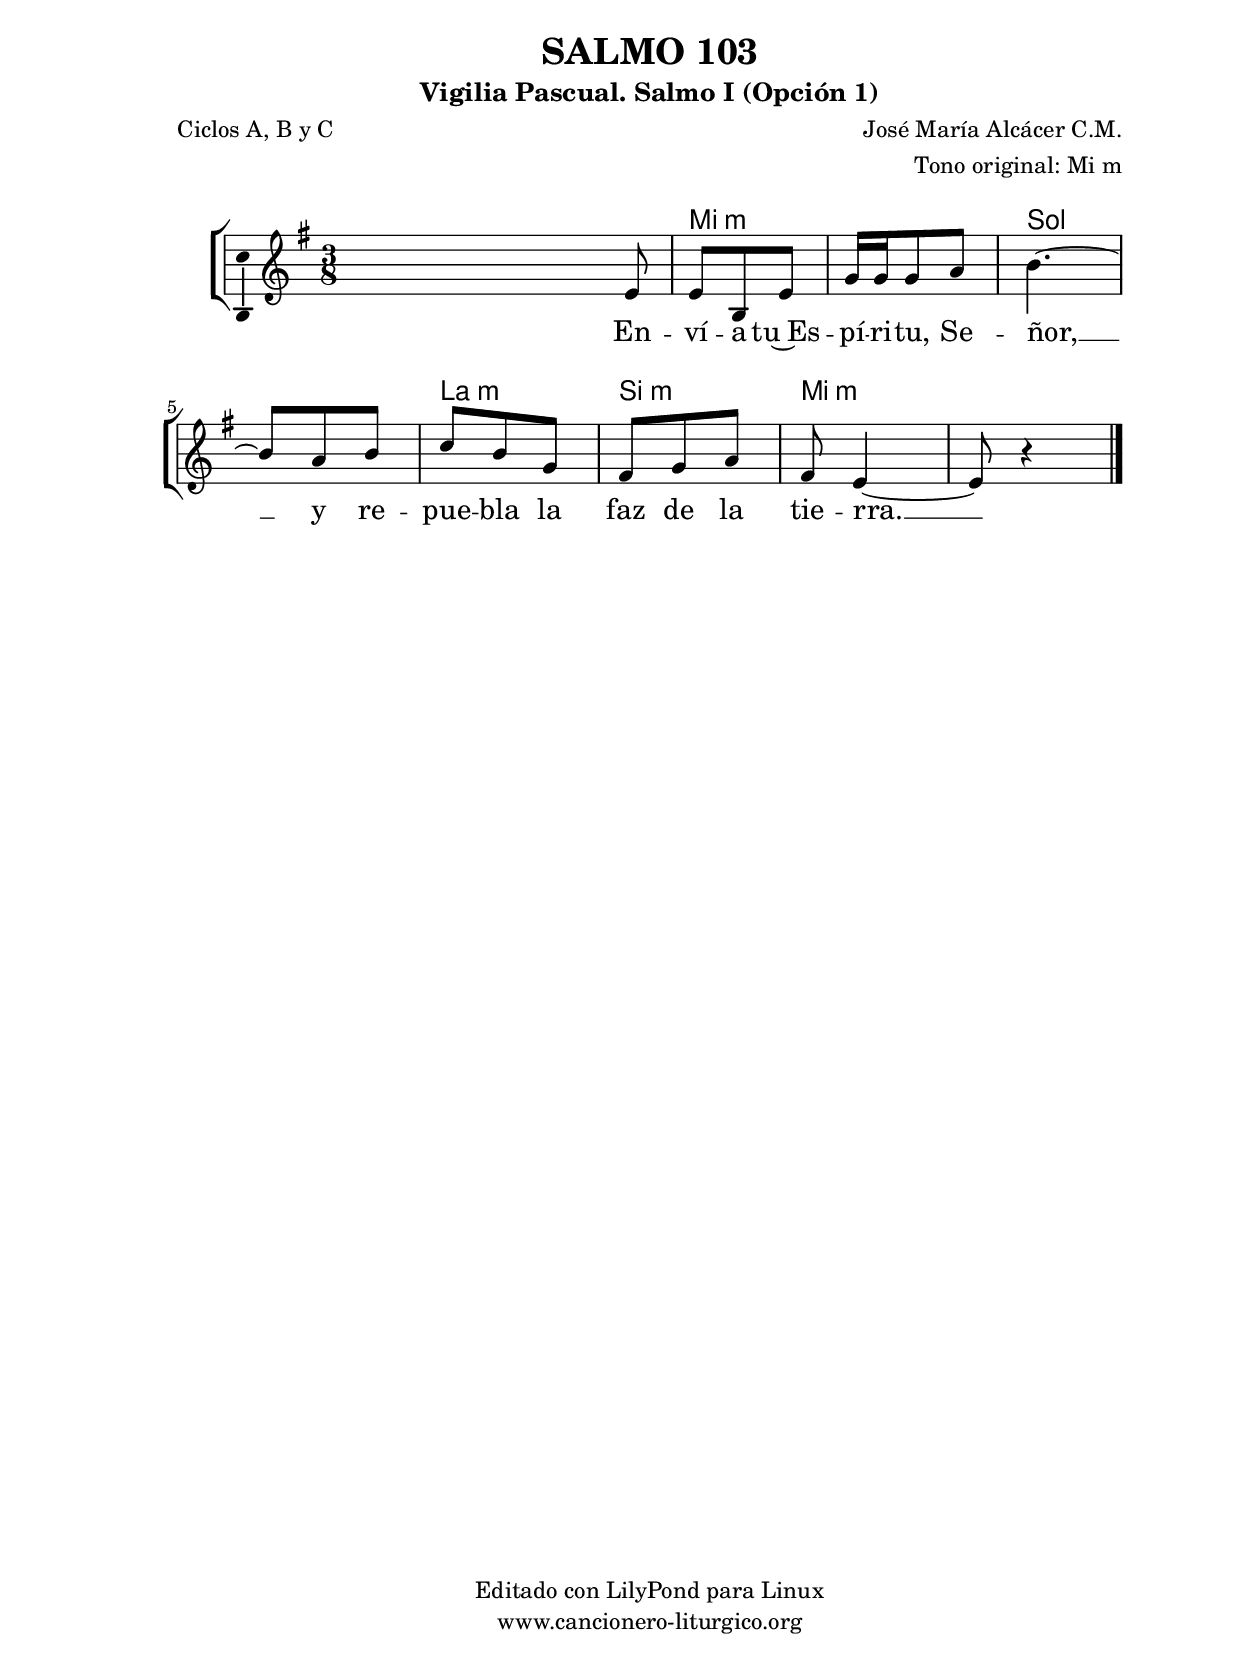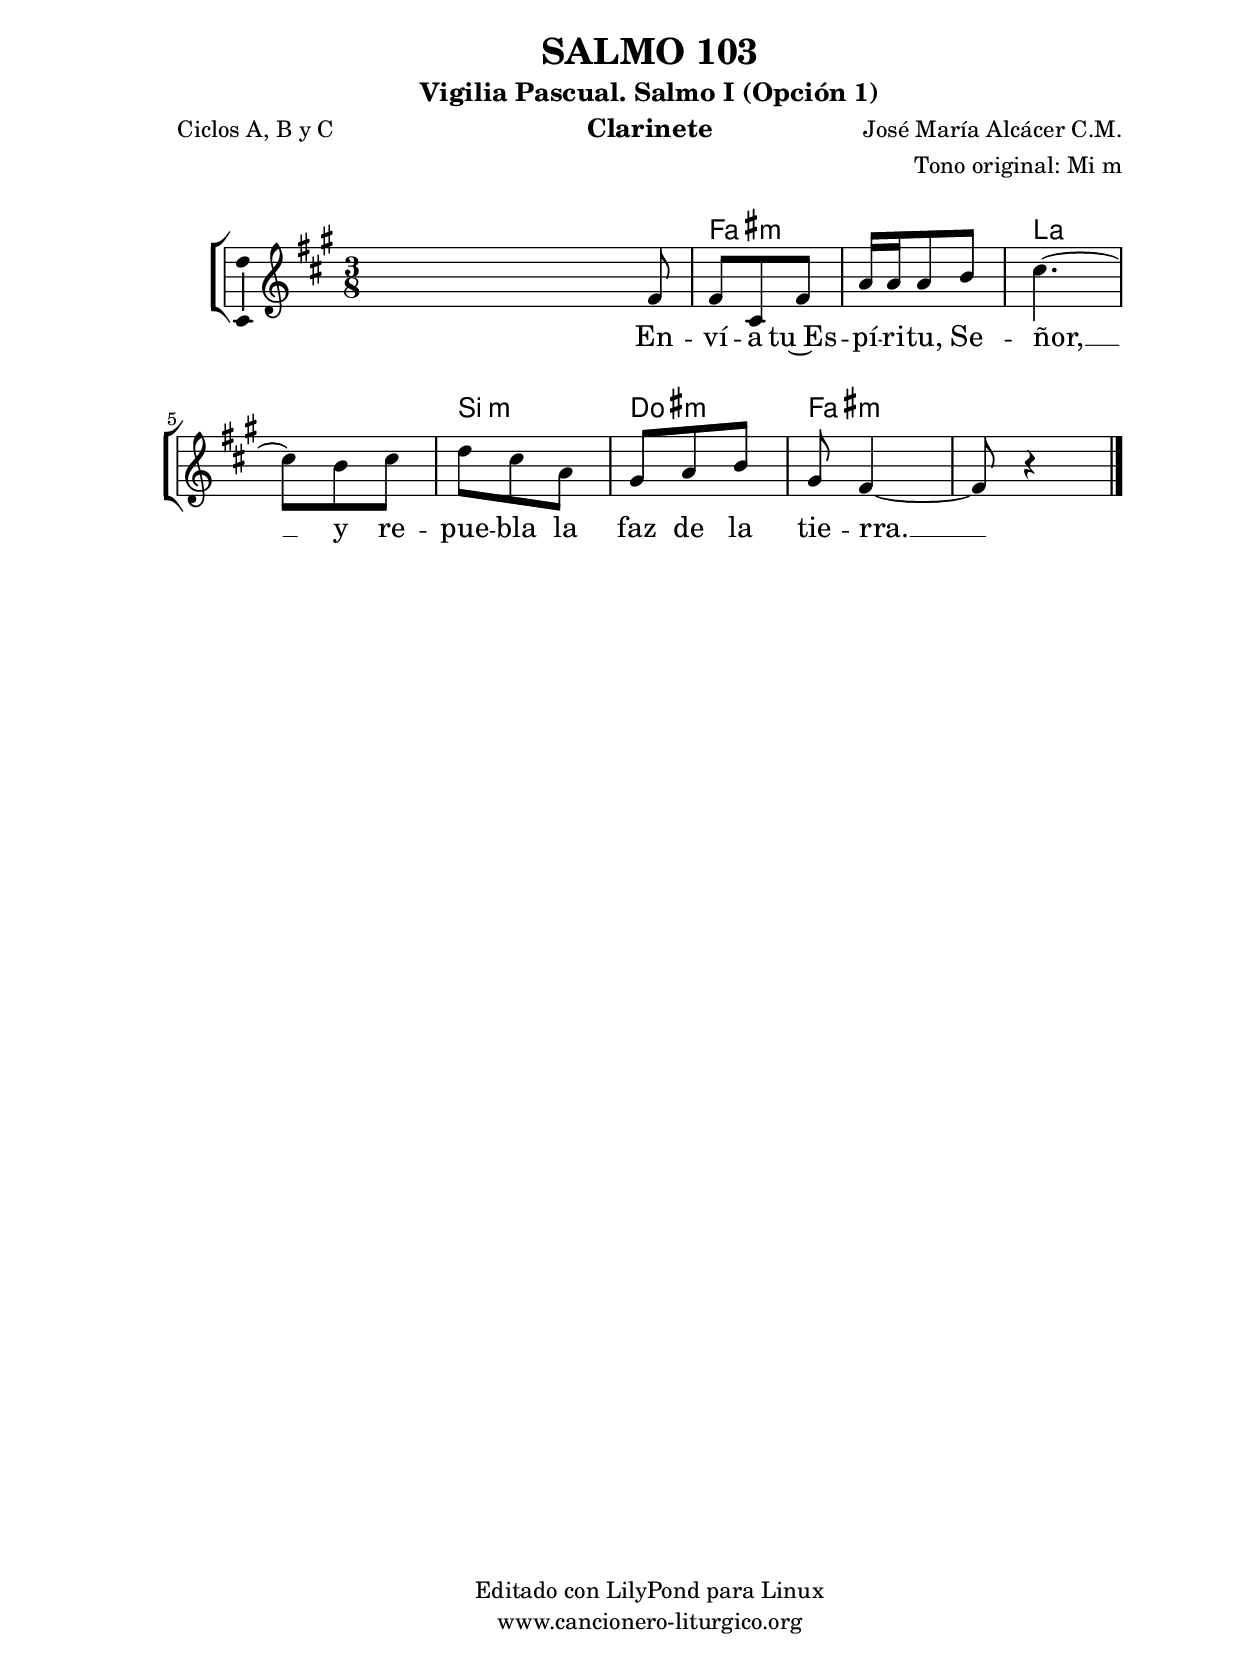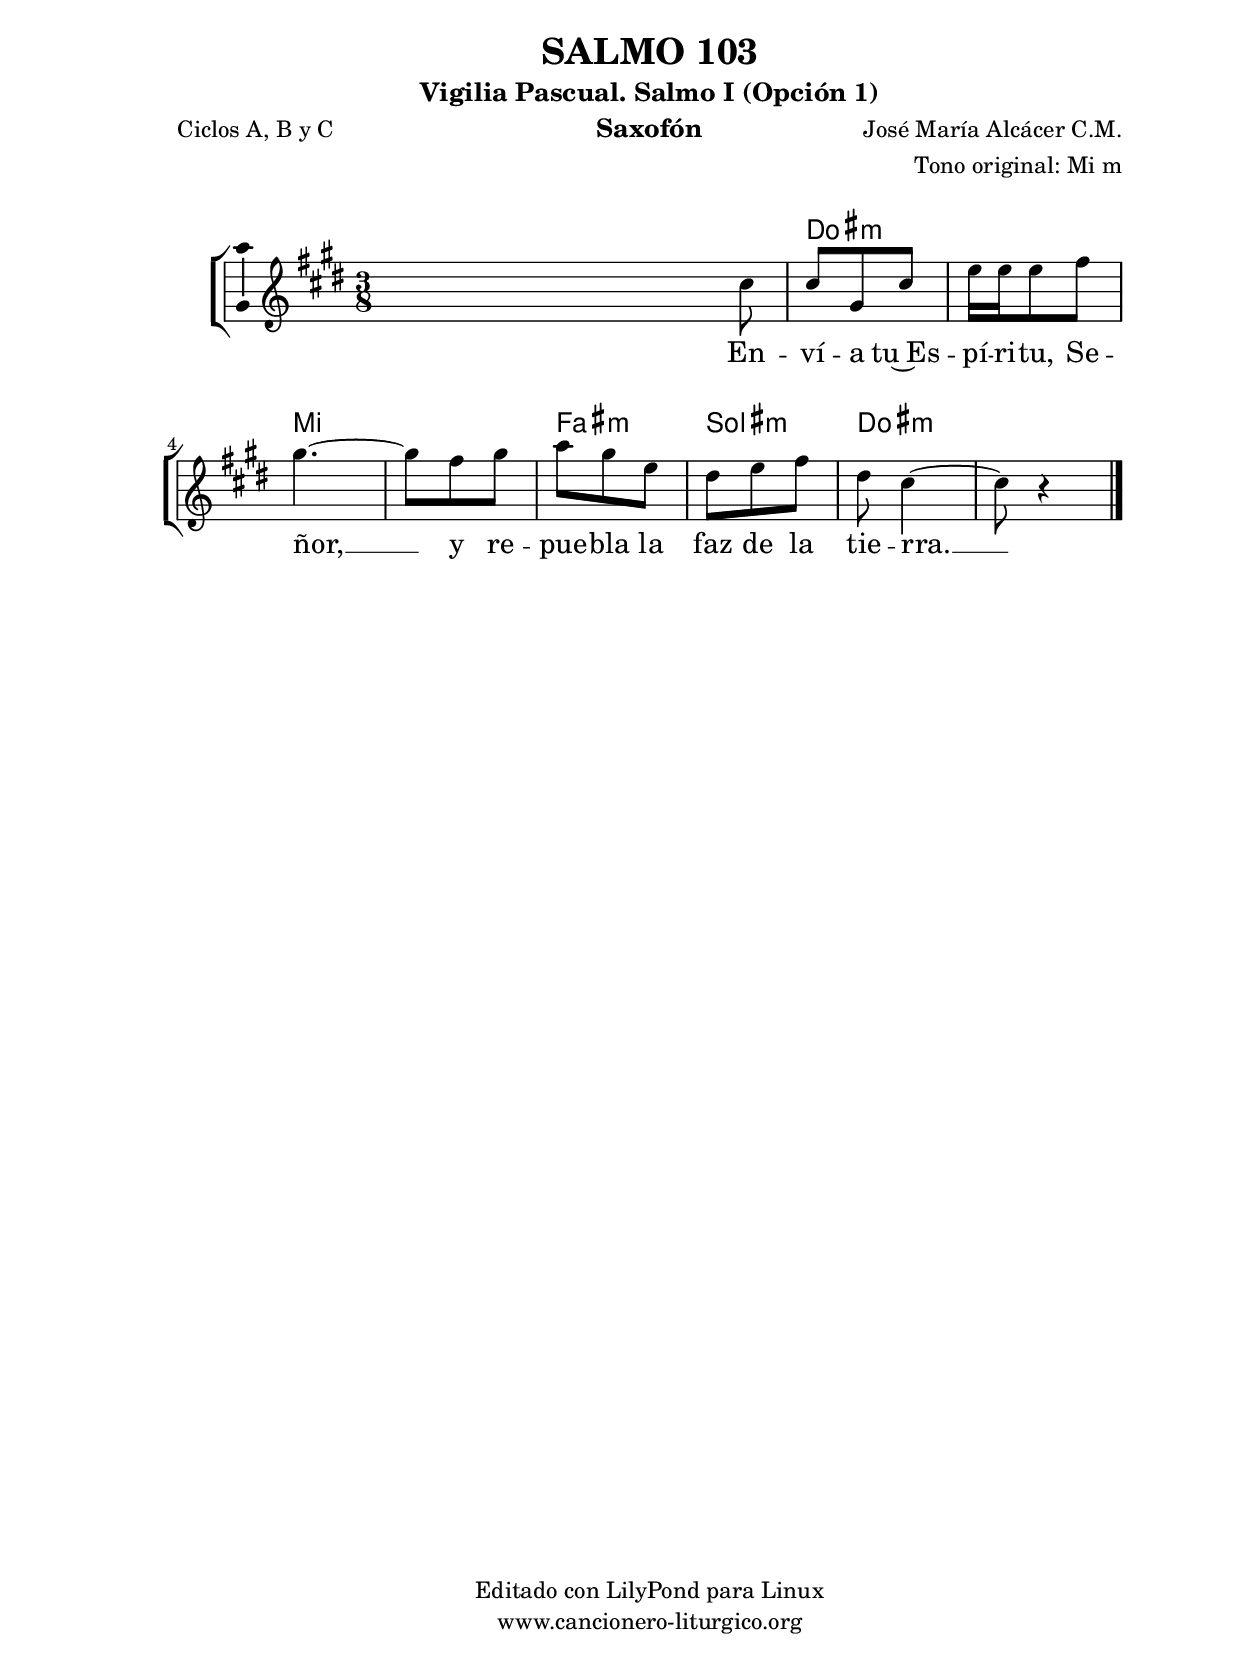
%
%para convertir .midi en .wav:
%timidity filename.midi -Ow -o finename.wav
%
%
%Para convertir de .wav a .mp3:
%lame -h -m j filename.wav
%
%
%para escuchar el midi:
%timidity nombrefichero.midi
%


%versión de lilypond para la que se ha escrito esta partitura:
\version "2.16.0"

	%Tamaño papel
	#(set-default-paper-size "a4")
	%Tamaño partitura
	#(set-global-staff-size 20)
	%No responde al pulsar sobre una nota
	#(ly:set-option 'point-and-click #f)

%parámetros del encabezamiento:
\header {
	title = "SALMO 103"
	subtitle = "Vigilia Pascual. Salmo I (Opción 1)"
	composer = "José María Alcácer C.M."
	poet = "Ciclos A, B y C"
	meter = ""
	arranger = "Tono original: Mi m"
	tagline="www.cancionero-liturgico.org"
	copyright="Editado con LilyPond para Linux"
	}

%parámetros asociados al papel:
\paper  {
	oddHeaderMarkup = \markup {\fill-line { \on-the-fly #not-first-page \fromproperty #'header:title \on-the-fly #not-first-page \fromproperty #'header:composer }}
	evenHeaderMarkup = \markup {\fill-line { \fromproperty #'header:composer \fromproperty #'header:title }}
	#(set-paper-size "a4")
	print-page-number = ##f
	first-page-number = 1
	print-first-page-number = ##f
%	head-separation = 3.0 \cm
	top-margin = 2.0 \cm
	bottom-margin = 0.5\cm
%%%	bottom-margin = -1.0\cm
	left-margin = 3.0 \cm
	line-width = 16.0 \cm 
	indent = 8\mm
	interscoreline = 2.\mm
	between-system-space = 15\mm
%	para que las partituras no llenen la hoja:
	ragged-bottom = ##t
%	idem para la última hoja:
	ragged-last-bottom = ##f
%	para que las partituras llenen el ancho del papel:
	ragged-last = ##f
	after-title-space = 2.5 \cm
%page-count=1
system-count=2

	%Flexible Vertical Spacing
%	markup-markup-spacing =
%	#'((basic-distance . 15) (minimum-distance . 15) (padding . 3))
	markup-system-spacing =
	#'((basic-distance . 15) (minimum-distance . 15) (padding . 3))
	system-system-spacing =
	#'((basic-distance . 15) (minimum-distance . 15) (padding . 3))
	score-system-spacing =
	#'((basic-distance . 15) (minimum-distance . 15) (padding . 5))
%	top-system-spacing = % header
%	#'((basic-distance . 8) (minimum-distance . 0) (padding . 3))
%	top-markup-spacing =
%	#'((basic-distance . 20) (minimum-distance . 20) (padding . 3))
	last-bottom-spacing = % footer
	#'((basic-distance . 5) (minimum-distance . 5) (padding . 3))
%	score-markup-spacing =
%	#'((basic-distance . 16) (minimum-distance . 13) (padding . 3))

	}


%parámetros que afectan a toda la partitura:
global =  {
	%clave de sol (G):
	\clef G
	%armadura:
%	\transpose f e
	\key e \minor
	\tempo 8=120
	\set Score.tempoHideNote = ##t
	}


acordes = {
	\italianChords
	\chordmode {
%	\transpose f e
{

s4.
e4.:m s g s a:m b:m e:m s

	}
	}
}

melodia = 
%	\transpose f e
{
	\relative c'{
	\time 3/8

s4 e8
e8 b e
g16 g g8 a
b4.~
b8 a b
c8 b g
fis8 g a
fis8 e4~
e8 r4

	\bar "|."
	}
	}


texto = \lyricmode {
En -- ví -- a tu~Es -- pí -- ri -- tu, Se -- ñor, __
y re -- pue -- bla la faz de la tie -- rra. __
	}


acordesStaff = \context ChordNames = acordesStaff <<
	\set chordChanges = ##t
	\acordes
	>>


vozStaff = \context Voice = vozStaff
\with {\consists "Ambitus_engraver"}
<<
%	\set Staff.instrumentName = ""
%	\set Staff.shortInstrumentName = ""
%	\set Staff.midiInstrument = #"clarinet"
%	\set Staff.midiInstrument = #"cello"
%	\set Staff.midiInstrument = #"flute"
	\set Staff.midiInstrument = #"electric guitar (jazz)"
%	\set Staff.midiInstrument = #"english horn"
%	\set Staff.midiInstrument = #"violin"
%	\set Staff.midiInstrument = #"glockenspiel"
	\set Staff.midiMinimumVolume = #0.7
	\set Staff.midiMaximumVolume = #0.9
	\global
	\melodia
	>>


textoStaff = \context Lyrics = textoStaff <<
	\lyricsto vozStaff \texto
	>>

\book {
	\score {
		\context ChoirStaff {
			\override StaffGroup.SystemStartBracket #'collapse-height = #1
			\override Score.SystemStartBar #'collapse-height = #1
			<<
			\acordesStaff
			\vozStaff
			\textoStaff
			>>
			}
		\layout {
	    		\context {
				\Lyrics
				\override LyricText #'font-size = #2
				}
	   		 \context {
				\Score
				%fontSize = #3
				\override StaffSymbol #'staff-space = #(magstep +3)
				%\override Beam #'thickness = #0.55
				%\override SpacingSpanner #'spacing-increment = #1.0
				%\override Slur #'height-limit = #1.5
				}
			}
		}
	\score {
		\unfoldRepeats
		\context ChoirStaff {
			<<
			\acordesStaff
			\vozStaff
			>>
			}
		\midi {
	  		\context {
	  			\Score
				tempoWholesPerMinute = #(ly:make-moment 70 4)
				}
			}
		}
	}

%Partitura para clarinete
#(define output-suffix "C")
\book {
	\header{
		instrument = "Clarinete"
		}
	\score {
		\context ChoirStaff {
			\override StaffGroup.SystemStartBracket #'collapse-height = #1
			\override Score.SystemStartBar #'collapse-height = #1
\transpose c d
			<<
			\acordesStaff
			\vozStaff
			\textoStaff
			>>
			}
		\layout {
	    		\context {
				\Lyrics
				\override LyricText #'font-size = #2
				}
	   		 \context {
				\Score
				%fontSize = #3
				\override StaffSymbol #'staff-space = #(magstep +3)
				%\override Beam #'thickness = #0.55
				%\override SpacingSpanner #'spacing-increment = #1.0
				%\override Slur #'height-limit = #1.5
				}
			}
		}
	}

%Partitura para saxofón
#(define output-suffix "S")
\book {
	\header{
		instrument = "Saxofón"
		}
	\score {
		\context ChoirStaff {
			\override StaffGroup.SystemStartBracket #'collapse-height = #1
			\override Score.SystemStartBar #'collapse-height = #1
\transpose c a
			<<
			\acordesStaff
			\vozStaff
			\textoStaff
			>>
			}
		\layout {
	    		\context {
				\Lyrics
				\override LyricText #'font-size = #2
				}
	   		 \context {
				\Score
				%fontSize = #3
				\override StaffSymbol #'staff-space = #(magstep +3)
				%\override Beam #'thickness = #0.55
				%\override SpacingSpanner #'spacing-increment = #1.0
				%\override Slur #'height-limit = #1.5
				}
			}
		}
	}

